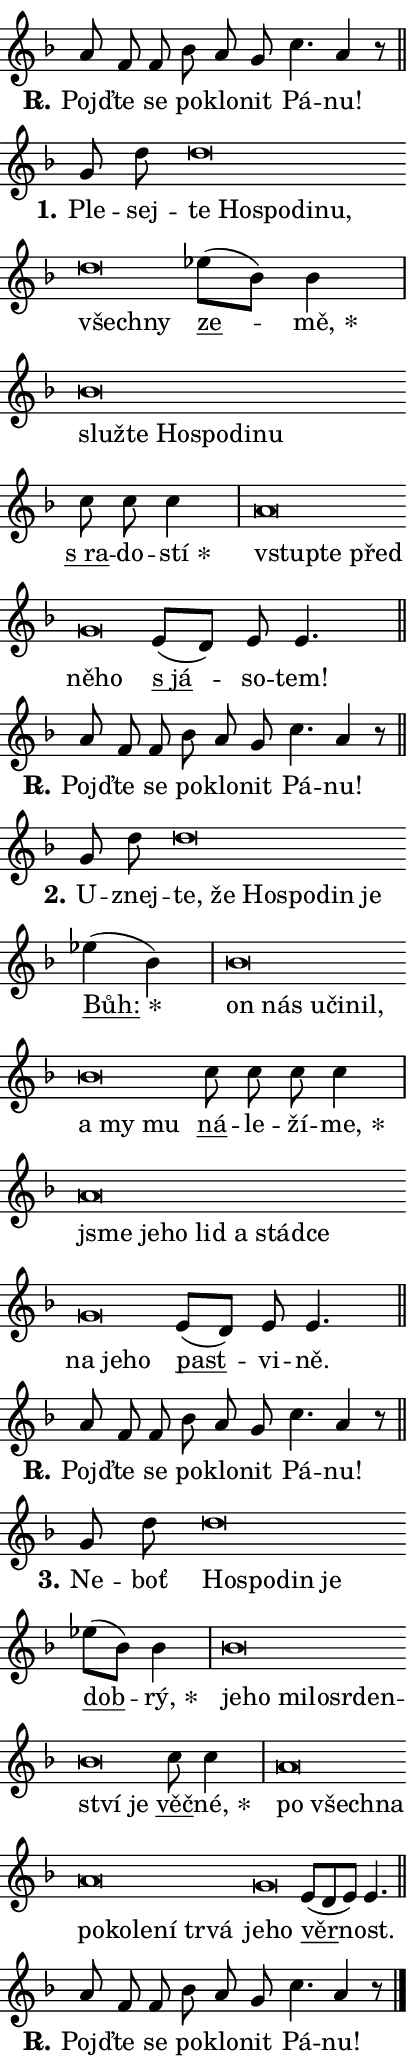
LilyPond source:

\version "2.24.0"
\header { tagline = "" }
\paper {
  indent = 0\cm
  top-margin = 0\cm
  right-margin = 0.13\cm % to fit lyric hyphens
  bottom-margin = 0\cm
  left-margin = 0\cm
  paper-width = 7\cm
  page-breaking = #ly:one-page-breaking
  system-system-spacing.basic-distance = #11
  score-system-spacing.basic-distance = #11
  ragged-last = ##f
}


%% Author: Thomas Morley
%% https://lists.gnu.org/archive/html/lilypond-user/2020-05/msg00002.html
#(define (line-position grob)
"Returns position of @var[grob} in current system:
   @code{'start}, if at first time-step
   @code{'end}, if at last time-step
   @code{'middle} otherwise
"
  (let* ((col (ly:item-get-column grob))
         (ln (ly:grob-object col 'left-neighbor))
         (rn (ly:grob-object col 'right-neighbor))
         (col-to-check-left (if (ly:grob? ln) ln col))
         (col-to-check-right (if (ly:grob? rn) rn col))
         (break-dir-left
           (and
             (ly:grob-property col-to-check-left 'non-musical #f)
             (ly:item-break-dir col-to-check-left)))
         (break-dir-right
           (and
             (ly:grob-property col-to-check-right 'non-musical #f)
             (ly:item-break-dir col-to-check-right))))
        (cond ((eqv? 1 break-dir-left) 'start)
              ((eqv? -1 break-dir-right) 'end)
              (else 'middle))))

#(define (tranparent-at-line-position vctor)
  (lambda (grob)
  "Relying on @code{line-position} select the relevant enry from @var{vctor}.
Used to determine transparency,"
    (case (line-position grob)
      ((end) (not (vector-ref vctor 0)))
      ((middle) (not (vector-ref vctor 1)))
      ((start) (not (vector-ref vctor 2))))))

noteHeadBreakVisibility =
#(define-music-function (break-visibility)(vector?)
"Makes @code{NoteHead}s transparent relying on @var{break-visibility}"
#{
  \override NoteHead.transparent =
    #(tranparent-at-line-position break-visibility)
#})

#(define delete-ledgers-for-transparent-note-heads
  (lambda (grob)
    "Reads whether a @code{NoteHead} is transparent.
If so this @code{NoteHead} is removed from @code{'note-heads} from
@var{grob}, which is supposed to be @code{LedgerLineSpanner}.
As a result ledgers are not printed for this @code{NoteHead}"
    (let* ((nhds-array (ly:grob-object grob 'note-heads))
           (nhds-list
             (if (ly:grob-array? nhds-array)
                 (ly:grob-array->list nhds-array)
                 '()))
           ;; Relies on the transparent-property being done before
           ;; Staff.LedgerLineSpanner.after-line-breaking is executed.
           ;; This is fragile ...
           (to-keep
             (remove
               (lambda (nhd)
                 (ly:grob-property nhd 'transparent #f))
               nhds-list)))
      ;; TODO find a better method to iterate over grob-arrays, similiar
      ;; to filter/remove etc for lists
      ;; For now rebuilt from scratch
      (set! (ly:grob-object grob 'note-heads)  '())
      (for-each
        (lambda (nhd)
          (ly:pointer-group-interface::add-grob grob 'note-heads nhd))
        to-keep))))

squashNotes = {
  \override NoteHead.X-extent = #'(-0.2 . 0.2)
  \override NoteHead.Y-extent = #'(-0.75 . 0)
  \override NoteHead.stencil =
    #(lambda (grob)
       (let ((pos (ly:grob-property grob 'staff-position)))
         (begin
           (if (< pos -7) (display "ERROR: Lower brevis then expected\n") (display ""))
           (if (<= pos -6) ly:text-interface::print ly:note-head::print))))
}
unSquashNotes = {
  \revert NoteHead.X-extent
  \revert NoteHead.Y-extent
  \revert NoteHead.stencil
}

hideNotes = \noteHeadBreakVisibility #begin-of-line-visible
unHideNotes = \noteHeadBreakVisibility #all-visible

% work-around for resetting accidentals
% https://lilypond.org/doc/v2.23/Documentation/notation/displaying-rhythms#unmetered-music
cadenzaMeasure = {
  \cadenzaOff
  \partial 1024 s1024
  \cadenzaOn
}

#(define-markup-command (accent layout props text) (markup?)
  "Underline accented syllable"
  (interpret-markup layout props
    #{\markup \override #'(offset . 4.3) \underline { #text }#}))

responsum = \markup \concat {
  "R" \hspace #-1.05 \path #0.1 #'((moveto 0 0.07) (lineto 0.9 0.8)) \hspace #0.05 "."
}

spaceSize = #0.6828661417322834 % exact space size for TeX Gyre Schola

\layout {
  \context {
    \Staff
    \remove "Time_signature_engraver"
    \override LedgerLineSpanner.after-line-breaking = #delete-ledgers-for-transparent-note-heads
  }
  \context {
    \Lyrics {
      \override LyricSpace.minimum-distance = \spaceSize
      \override LyricText.font-name = #"TeX Gyre Schola"
      \override LyricText.font-size = 1
      \override StanzaNumber.font-name = #"TeX Gyre Schola Bold"
      \override StanzaNumber.font-size = 1
    }
  }
  \context {
    \Score 
    \override NoteHead.text =
      #(lambda (grob) 
        (let ((pos (ly:grob-property grob 'staff-position)))
          #{\markup {
            \combine
              \halign #-0.55 \raise #(if (= pos -6) 0 0.5) \override #'(thickness . 2) \draw-line #'(3.2 . 0)
              \musicglyph "noteheads.sM1"
          }#}))
  }
}

% magnetic-lyrics.ily
%
%   written by
%     Jean Abou Samra <jean@abou-samra.fr>
%     Werner Lemberg <wl@gnu.org>
%
%   adapted by
%     Jiri Hon <jiri.hon@gmail.com>
%
% Version 2022-Apr-15

% https://www.mail-archive.com/lilypond-user@gnu.org/msg149350.html

#(define (Left_hyphen_pointer_engraver context)
   "Collect syllable-hyphen-syllable occurrences in lyrics and store
them in properties.  This engraver only looks to the left.  For
example, if the lyrics input is @code{foo -- bar}, it does the
following.

@itemize @bullet
@item
Set the @code{text} property of the @code{LyricHyphen} grob between
@q{foo} and @q{bar} to @code{foo}.

@item
Set the @code{left-hyphen} property of the @code{LyricText} grob with
text @q{foo} to the @code{LyricHyphen} grob between @q{foo} and
@q{bar}.
@end itemize

Use this auxiliary engraver in combination with the
@code{lyric-@/text::@/apply-@/magnetic-@/offset!} hook."
   (let ((hyphen #f)
         (text #f))
     (make-engraver
      (acknowledgers
       ((lyric-syllable-interface engraver grob source-engraver)
        (set! text grob)))
      (end-acknowledgers
       ((lyric-hyphen-interface engraver grob source-engraver)
        ;(when (not (grob::has-interface grob 'lyric-space-interface))
          (set! hyphen grob)));)
      ((stop-translation-timestep engraver)
       (when (and text hyphen)
         (ly:grob-set-object! text 'left-hyphen hyphen))
       (set! text #f)
       (set! hyphen #f)))))

#(define (lyric-text::apply-magnetic-offset! grob)
   "If the space between two syllables is less than the value in
property @code{LyricText@/.details@/.squash-threshold}, move the right
syllable to the left so that it gets concatenated with the left
syllable.

Use this function as a hook for
@code{LyricText@/.after-@/line-@/breaking} if the
@code{Left_@/hyphen_@/pointer_@/engraver} is active."
   (let ((hyphen (ly:grob-object grob 'left-hyphen #f)))
     (when hyphen
       (let ((left-text (ly:spanner-bound hyphen LEFT)))
         (when (grob::has-interface left-text 'lyric-syllable-interface)
           (let* ((common (ly:grob-common-refpoint grob left-text X))
                  (this-x-ext (ly:grob-extent grob common X))
                  (left-x-ext
                   (begin
                     ;; Trigger magnetism for left-text.
                     (ly:grob-property left-text 'after-line-breaking)
                     (ly:grob-extent left-text common X)))
                  ;; `delta` is the gap width between two syllables.
                  (delta (- (interval-start this-x-ext)
                            (interval-end left-x-ext)))
                  (details (ly:grob-property grob 'details))
                  (threshold (assoc-get 'squash-threshold details 0.2)))
             (when (< delta threshold)
               (let* (;; We have to manipulate the input text so that
                      ;; ligatures crossing syllable boundaries are not
                      ;; disabled.  For languages based on the Latin
                      ;; script this is essentially a beautification.
                      ;; However, for non-Western scripts it can be a
                      ;; necessity.
                      (lt (ly:grob-property left-text 'text))
                      (rt (ly:grob-property grob 'text))
                      (is-space (grob::has-interface hyphen 'lyric-space-interface))
                      (space (if is-space " " ""))
                      (extra-delta (if is-space spaceSize 0))
                      ;; Append new syllable.
                      (ltrt-space (if (and (string? lt) (string? rt))
                                (string-append lt space rt)
                                (make-concat-markup (list lt space rt))))
                      ;; Right-align `ltrt` to the right side.
                      (ltrt-space-markup (grob-interpret-markup
                               grob
                               (make-translate-markup
                                (cons (interval-length this-x-ext) 0)
                                (make-right-align-markup ltrt-space)))))
                 (begin
                   ;; Don't print `left-text`.
                   (ly:grob-set-property! left-text 'stencil #f)
                   ;; Set text and stencil (which holds all collected
                   ;; syllables so far) and shift it to the left.
                   (ly:grob-set-property! grob 'text ltrt-space)
                   (ly:grob-set-property! grob 'stencil ltrt-space-markup)
                   (ly:grob-translate-axis! grob (- (- delta extra-delta)) X))))))))))


#(define (lyric-hyphen::displace-bounds-first grob)
   ;; Make very sure this callback isn't triggered too early.
   (let ((left (ly:spanner-bound grob LEFT))
         (right (ly:spanner-bound grob RIGHT)))
     (ly:grob-property left 'after-line-breaking)
     (ly:grob-property right 'after-line-breaking)
     (ly:lyric-hyphen::print grob)))

squashThreshold = #0.4

\layout {
  \context {
    \Lyrics
    \consists #Left_hyphen_pointer_engraver
    \override LyricText.after-line-breaking =
      #lyric-text::apply-magnetic-offset!
    \override LyricHyphen.stencil = #lyric-hyphen::displace-bounds-first
    \override LyricText.details.squash-threshold = \squashThreshold
    \override LyricHyphen.minimum-distance = 0
    \override LyricHyphen.minimum-length = \squashThreshold
  }
}

squashText = \override LyricText.details.squash-threshold = 9999
unSquashText = \override LyricText.details.squash-threshold = \squashThreshold

leftText = \override LyricText.self-alignment-X = #LEFT
unLeftText = \revert LyricText.self-alignment-X

starOffset = #(lambda (grob) 
                (let ((x_offset (ly:self-alignment-interface::aligned-on-x-parent grob)))
                  (if (= x_offset 0) 0 (+ x_offset 1.2))))

star = #(define-music-function (syllable)(string?)
"Append star separator at the end of a syllable"
#{
  \once \override LyricText.X-offset = #starOffset
  \lyricmode { \markup {
    #syllable
    \override #'((font-name . "TeX Gyre Schola Bold")) \hspace #0.2 \lower #0.65 \larger "*"
  } }
#})

starAccent = #(define-music-function (syllable)(string?)
"Append star separator at the end of a syllable and make accent"
#{
  \once \override LyricText.X-offset = #starOffset
  \lyricmode { \markup {
    \accent #syllable
    \override #'((font-name . "TeX Gyre Schola Bold")) \hspace #0.2 \lower #0.65 \larger "*"
  } }
#})

breath = #(define-music-function (syllable)(string?)
"Append breathing indicator at the end of a syllable"
#{
  \lyricmode { \markup { #syllable "+" } }
#})

optionalBreath = #(define-music-function (syllable)(string?)
"Append optional breathing indicator at the end of a syllable"
#{
  \lyricmode { \markup { #syllable "(+)" } }
#})


\score {
    <<
        \new Voice = "melody" { \cadenzaOn \key f \major \relative { a'8 f f bes a g c4. a4 r8 \cadenzaMeasure \bar "||" \break } }
        \new Lyrics \lyricsto "melody" { \lyricmode { \set stanza = \responsum
Pojď -- te se po -- klo -- nit Pá -- nu! } }
    >>
    \layout {}
}

\score {
    <<
        \new Voice = "melody" { \cadenzaOn \key f \major \relative { g'8 d' \bar "" \squashNotes d\breve*1/16 \hideNotes \breve*1/16 \bar "" \breve*1/16 \bar "" \breve*1/16 \bar "" \breve*1/16 \bar "" \breve*1/16 \breve*1/16 \bar "" \unHideNotes \unSquashNotes \bar "" es8[( bes)] bes4 \cadenzaMeasure \bar "|" \squashNotes bes\breve*1/16 \hideNotes \breve*1/16 \bar "" \breve*1/16 \bar "" \breve*1/16 \bar "" \breve*1/16 \breve*1/16 \bar "" \unHideNotes \unSquashNotes \bar "" c8 c c4 \cadenzaMeasure \bar "|" \squashNotes a\breve*1/16 \hideNotes \breve*1/16 \breve*1/16 \bar "" \unHideNotes \unSquashNotes \squashNotes g\breve*1/16 \hideNotes \breve*1/16 \bar "" \unHideNotes \unSquashNotes \bar "" e8[( d)] e e4. \cadenzaMeasure \bar "||" \break } }
        \new Lyrics \lyricsto "melody" { \lyricmode { \set stanza = "1."
Ple -- sej -- \leftText te \squashText Ho -- spo -- di -- nu, všech -- ny \unLeftText \unSquashText \markup \accent ze -- \star mě, \leftText služ -- \squashText te Ho -- spo -- di -- nu \unLeftText \unSquashText \markup \accent "s ra" -- do -- \star stí \leftText vstup -- \squashText te před \leftText \unLeftText \unSquashText ně -- \squashText ho \unLeftText \unSquashText \markup \accent "s já" -- so -- tem! } }
    >>
    \layout {}
}

\score {
    <<
        \new Voice = "melody" { \cadenzaOn \key f \major \relative { a'8 f f bes a g c4. a4 r8 \cadenzaMeasure \bar "||" \break } }
        \new Lyrics \lyricsto "melody" { \lyricmode { \set stanza = \responsum
Pojď -- te se po -- klo -- nit Pá -- nu! } }
    >>
    \layout {}
}

\score {
    <<
        \new Voice = "melody" { \cadenzaOn \key f \major \relative { g'8 d' \bar "" \squashNotes d\breve*1/16 \hideNotes \breve*1/16 \bar "" \breve*1/16 \bar "" \breve*1/16 \bar "" \breve*1/16 \breve*1/16 \bar "" \unHideNotes \unSquashNotes \bar "" es4( bes) \cadenzaMeasure \bar "|" \squashNotes bes\breve*1/16 \hideNotes \breve*1/16 \bar "" \breve*1/16 \bar "" \breve*1/16 \bar "" \breve*1/16 \bar "" \breve*1/16 \bar "" \breve*1/16 \breve*1/16 \bar "" \unHideNotes \unSquashNotes \bar "" c8 c c c4 \cadenzaMeasure \bar "|" \squashNotes a\breve*1/16 \hideNotes \breve*1/16 \bar "" \breve*1/16 \bar "" \breve*1/16 \bar "" \breve*1/16 \bar "" \breve*1/16 \breve*1/16 \bar "" \unHideNotes \unSquashNotes \squashNotes g\breve*1/16 \hideNotes \breve*1/16 \breve*1/16 \bar "" \unHideNotes \unSquashNotes \bar "" e8[( d)] e e4. \cadenzaMeasure \bar "||" \break } }
        \new Lyrics \lyricsto "melody" { \lyricmode { \set stanza = "2."
U -- znej -- \leftText te, \squashText že Ho -- spo -- din je \unLeftText \unSquashText \starAccent Bůh: \leftText on \squashText nás u -- či -- nil, a my mu \unLeftText \unSquashText \markup \accent ná -- le -- ží -- \star me, \leftText jsme \squashText je -- ho lid a stád -- ce \leftText \unLeftText \unSquashText na \squashText je -- ho \unLeftText \unSquashText \markup \accent past -- vi -- ně. } }
    >>
    \layout {}
}

\score {
    <<
        \new Voice = "melody" { \cadenzaOn \key f \major \relative { a'8 f f bes a g c4. a4 r8 \cadenzaMeasure \bar "||" \break } }
        \new Lyrics \lyricsto "melody" { \lyricmode { \set stanza = \responsum
Pojď -- te se po -- klo -- nit Pá -- nu! } }
    >>
    \layout {}
}

\score {
    <<
        \new Voice = "melody" { \cadenzaOn \key f \major \relative { g'8 d' \bar "" \squashNotes d\breve*1/16 \hideNotes \breve*1/16 \bar "" \breve*1/16 \breve*1/16 \bar "" \unHideNotes \unSquashNotes \bar "" es8[( bes)] bes4 \cadenzaMeasure \bar "|" \squashNotes bes\breve*1/16 \hideNotes \breve*1/16 \bar "" \breve*1/16 \bar "" \breve*1/16 \bar "" \breve*1/16 \bar "" \breve*1/16 \bar "" \breve*1/16 \breve*1/16 \bar "" \unHideNotes \unSquashNotes \bar "" c8 c4 \cadenzaMeasure \bar "|" \squashNotes a\breve*1/16 \hideNotes \breve*1/16 \bar "" \breve*1/16 \bar "" \breve*1/16 \bar "" \breve*1/16 \bar "" \breve*1/16 \bar "" \breve*1/16 \bar "" \breve*1/16 \breve*1/16 \bar "" \unHideNotes \unSquashNotes \squashNotes g\breve*1/16 \hideNotes \breve*1/16 \bar "" \unHideNotes \unSquashNotes \bar "" e8[( d e)] e4. \cadenzaMeasure \bar "||" \break } }
        \new Lyrics \lyricsto "melody" { \lyricmode { \set stanza = "3."
Ne -- boť \leftText Ho -- \squashText spo -- din je \unLeftText \unSquashText \markup \accent dob -- \star rý, \leftText je -- \squashText ho mi -- lo -- sr -- den -- ství je \unLeftText \unSquashText \markup \accent věč -- \star né, \leftText po \squashText všech -- na po -- ko -- le -- ní tr -- vá \leftText \unLeftText \unSquashText je -- \squashText ho \unLeftText \unSquashText \markup \accent věr -- nost. } }
    >>
    \layout {}
}

\score {
    <<
        \new Voice = "melody" { \cadenzaOn \key f \major \relative { a'8 f f bes a g c4. a4 r8 \cadenzaMeasure \bar "||" \break } \bar "|." }
        \new Lyrics \lyricsto "melody" { \lyricmode { \set stanza = \responsum
Pojď -- te se po -- klo -- nit Pá -- nu! } }
    >>
    \layout {}
}
